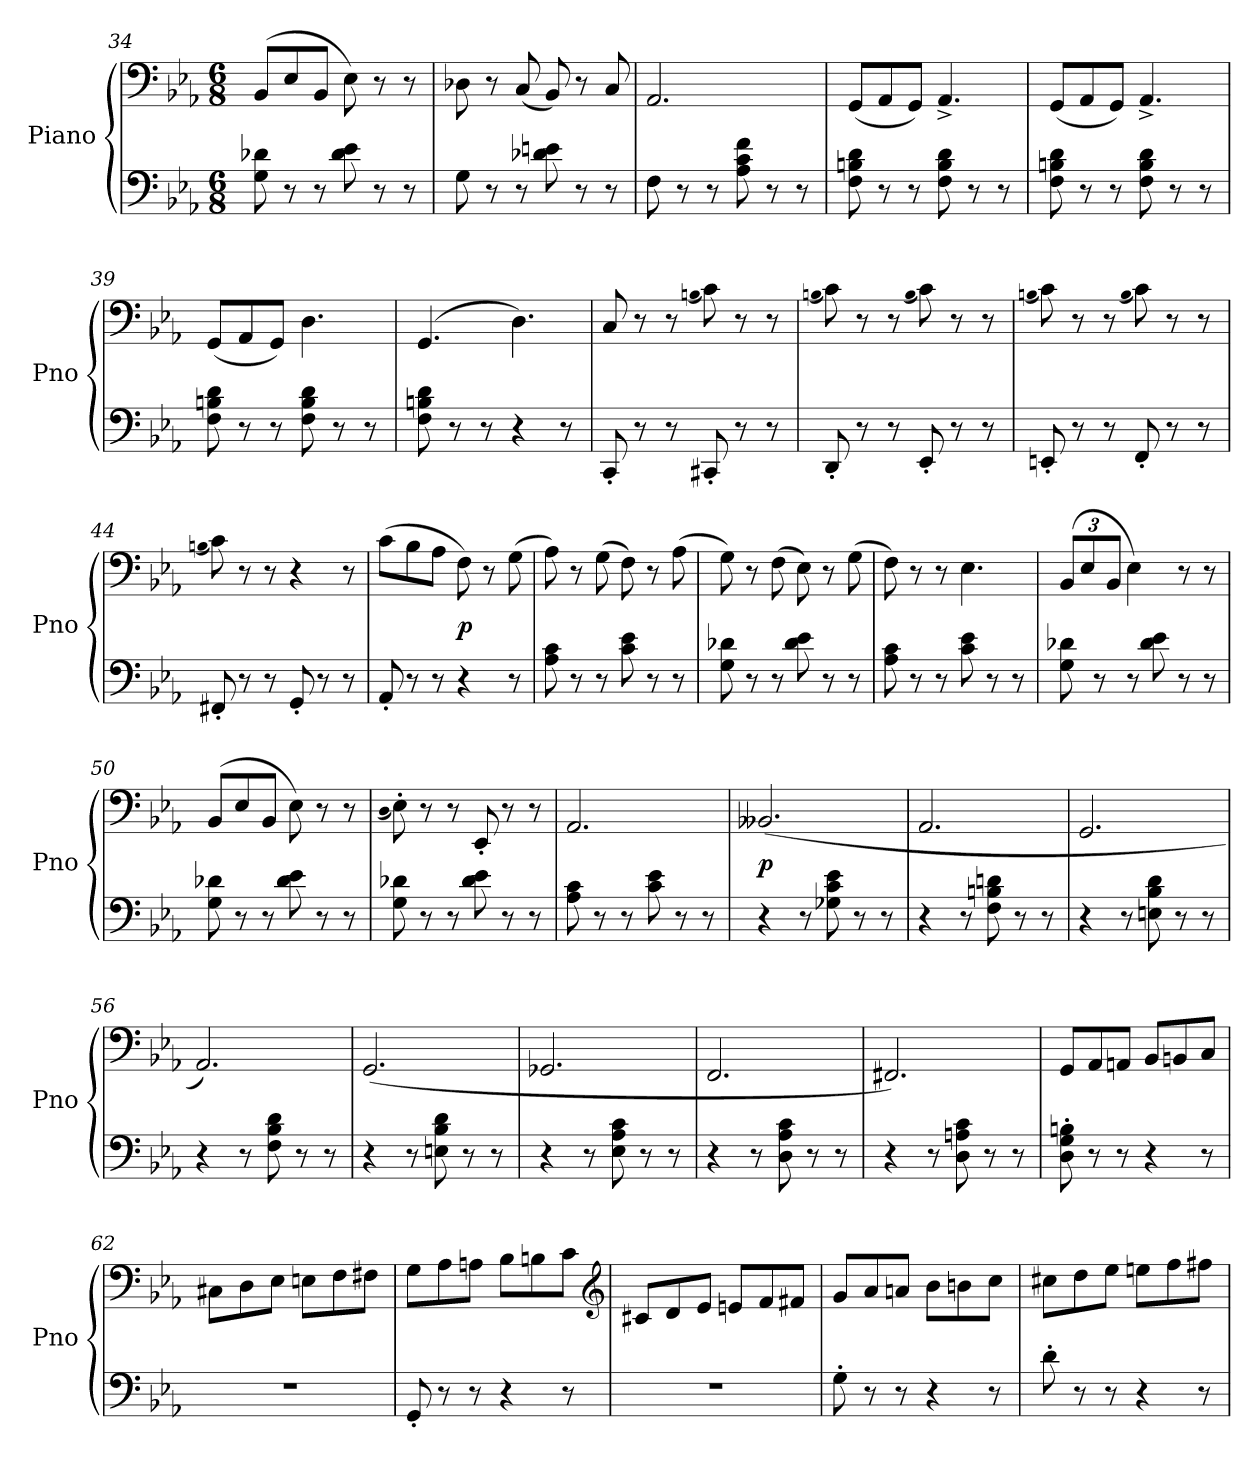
**kern	**kern	**dynam
*part1	*part1	*part1
*staff2	*staff1	*staff1/2
*I"Piano	*	*
*I'Pno	*	*
*clefF4	*clefF4	*
*k[b-e-a-]	*k[b-e-a-]	*
*M6/8	*M6/8	*
=34	=34	=34
8G\ 8d-X\	(8BB-/L	.
8r	8E-/	.
8r	8BB-/J	.
8d-\ 8e-\	8E-\)	.
8r	8r	.
8r	8r	.
=35	=35	=35
8G\	8D-X\	.
8r	8r	.
8r	(8C/	.
8d-X\ 8en\	8BB-/)	.
8r	8r	.
8r	8C/	.
=36	=36	=36
8F\	2.AA-/	.
8r	.	.
8r	.	.
8A-\ 8c\ 8f\	.	.
8r	.	.
8r	.	.
=37	=37	=37
8F\ 8Bn\ 8d\	(8GG/L	.
8r	8AA-/	.
8r	8GG/J)	.
8F\ 8B\ 8d\	4.AA-^/	.
8r	.	.
8r	.	.
=38	=38	=38
8F\ 8Bn\ 8d\	(8GG/L	.
8r	8AA-/	.
8r	8GG/J)	.
8F\ 8B\ 8d\	4.AA-^/	.
8r	.	.
8r	.	.
=39	=39	=39
8F\ 8Bn\ 8d\	(8GG/L	.
8r	8AA-/	.
8r	8GG/J)	.
8F\ 8B\ 8d\	4.D\	.
8r	.	.
8r	.	.
=40	=40	=40
8F\ 8Bn\ 8d\	(4.GG/	.
8r	.	.
8r	.	.
4r	4.D\)	.
8r	.	.
=41	=41	=41
8CC'/	8C/	.
8r	8r	.
8r	8r	.
.	(qBn	.
8CC#X'/	8c\)	.
8r	8r	.
8r	8r	.
=42	=42	=42
.	(qBn	.
8DD'/	8c\)	.
8r	8r	.
8r	8r	.
.	(qB	.
8EE-'/	8c\)	.
8r	8r	.
8r	8r	.
=43	=43	=43
.	(qBn	.
8EEn'/	8c\)	.
8r	8r	.
8r	8r	.
.	(qB	.
8FF'/	8c\)	.
8r	8r	.
8r	8r	.
=44	=44	=44
.	(qBn	.
8FF#X'/	8c\)	.
8r	8r	.
8r	8r	.
8GG'/	4r	.
8r	.	.
8r	8r	.
=45	=45	=45
8AA-'/	(8c\L	.
8r	8B-\	.
8r	8A-\J	.
4r	8F\)	p
.	8r	.
8r	(8G\	.
=46	=46	=46
8A-\ 8c\	8A-\)	.
8r	8r	.
8r	(8G\	.
8c\ 8e-\	8F\)	.
8r	8r	.
8r	(8A-\	.
=47	=47	=47
8G\ 8d-X\	8G\)	.
8r	8r	.
8r	(8F\	.
8d-\ 8e-\	8E-\)	.
8r	8r	.
8r	(8G\	.
=48	=48	=48
8A-\ 8c\	8F\)	.
8r	8r	.
8r	8r	.
8c\ 8e-\	4.E-\	.
8r	.	.
8r	.	.
=49	=49	=49
8G\ 8d-X\	(12BB-/L	.
.	12E-/	.
8r	.	.
.	12BB-/J	.
8r	4E-\)	.
8d-\ 8e-\	.	.
8r	8r	.
8r	8r	.
=50	=50	=50
8G\ 8d-X\	(8BB-/L	.
8r	8E-/	.
8r	8BB-/J	.
8d-\ 8e-\	8E-\)	.
8r	8r	.
8r	8r	.
=51	=51	=51
.	(qD	.
8G\ 8d-X\	8E-'\)	.
8r	8r	.
8r	8r	.
8d-\ 8e-\	8EE-'/	.
8r	8r	.
8r	8r	.
=52	=52	=52
8A-\ 8c\	2.AA-/	.
8r	.	.
8r	.	.
8c\ 8e-\	.	.
8r	.	.
8r	.	.
=53	=53	=53
4r	(2.BB--X/	p
8r	.	.
8G-X\ 8c\ 8e-\	.	.
8r	.	.
8r	.	.
=54	=54	=54
4r	2.AA-/	.
8r	.	.
8F\ 8Bn\ 8dn\	.	.
8r	.	.
8r	.	.
=55	=55	=55
4r	2.GG/	.
8r	.	.
8En\ 8B-\ 8d\	.	.
8r	.	.
8r	.	.
=56	=56	=56
4r	2.AA-/)	.
8r	.	.
8F\ 8B-\ 8d\	.	.
8r	.	.
8r	.	.
=57	=57	=57
4r	(2.GG/	.
8r	.	.
8En\ 8B-\ 8d\	.	.
8r	.	.
8r	.	.
=58	=58	=58
4r	2.GG-X/	.
8r	.	.
8E-\ 8A-\ 8c\	.	.
8r	.	.
8r	.	.
=59	=59	=59
4r	2.FF/	.
8r	.	.
8D\ 8A-\ 8c\	.	.
8r	.	.
8r	.	.
=60	=60	=60
4r	2.FF#X/)	.
8r	.	.
8D\ 8An\ 8c\	.	.
8r	.	.
8r	.	.
=61	=61	=61
8D'\ 8G'\ 8Bn'\	8GG/L	.
8r	8AA-/	.
8r	8AAn/J	.
4r	8BB-/L	.
.	8BBn/	.
8r	8C/J	.
=62	=62	=62
2.r	8C#X\L	.
.	8D\	.
.	8E-\J	.
.	8En\L	.
.	8F\	.
.	8F#X\J	.
=63	=63	=63
8GG'/	8G\L	.
8r	8A-\	.
8r	8An\J	.
4r	8B-\L	.
.	8Bn\	.
8r	8c\J	.
*	*clefG2	*
=64	=64	=64
2.r	8c#X/L	.
.	8d/	.
.	8e-/J	.
.	8en/L	.
.	8f/	.
.	8f#X/J	.
=65	=65	=65
8G'\	8g/L	.
8r	8a-/	.
8r	8an/J	.
4r	8b-\L	.
.	8bn\	.
8r	8cc\J	.
=66	=66	=66
8d'\	8cc#X\L	.
8r	8dd\	.
8r	8ee-\J	.
4r	8een\L	.
.	8ff\	.
8r	8ff#X\J	.
=	=	=
*-	*-	*-
